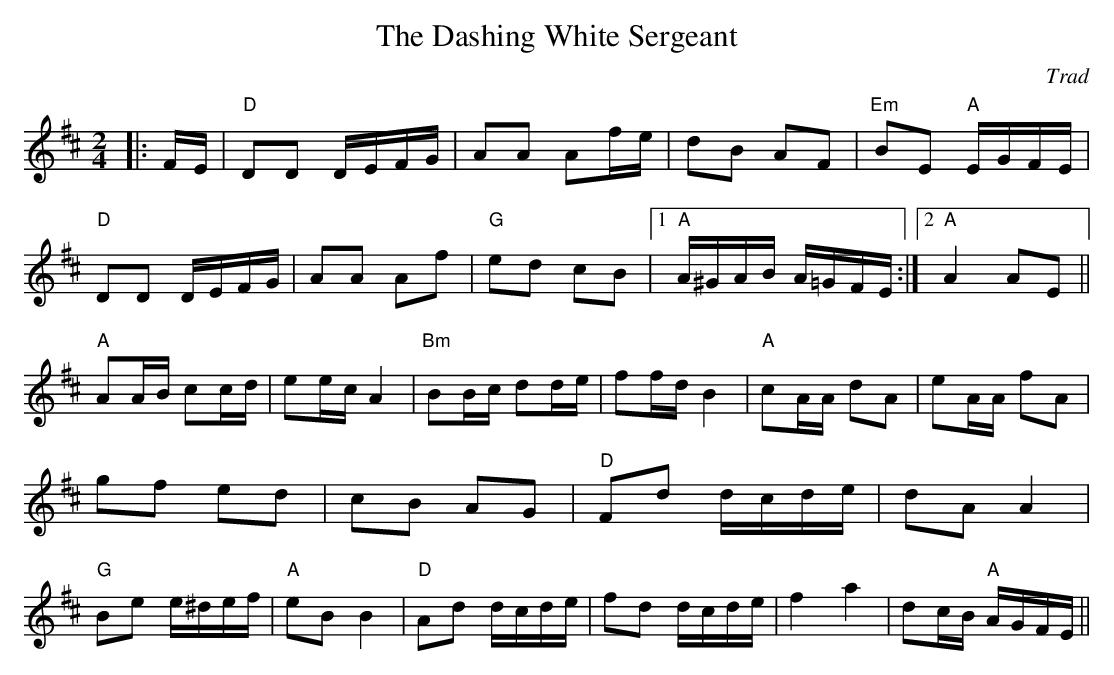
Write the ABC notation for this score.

X:1
T:Dashing White Sergeant, The
C:Trad
M:2/4
L:1/16
E:12
K:D
|:FE|"D"D2D2 DEFG|A2A2 A2fe|d2B2 A2F2|"Em"B2E2 "A"EGFE|\
"D"D2D2 DEFG|A2A2 A2f2|"G"e2d2 c2B2|1 "A"A^GAB A=GFE:|2 "A"A4 A2E2||\
"A"A2AB c2cd|e2ec A4|"Bm"B2Bc d2de|f2fd B4|\
"A"c2AA d2A2|e2AA f2A2|g2f2 e2d2|c2B2 A2G2|\
"D"F2d2 dcde|d2A2 A4|"G"B2e2 e^def|"A"e2B2 B4|\
"D"A2d2 dcde|f2d2 dcde|f4 a4|d2cB "A"AGFE||**
